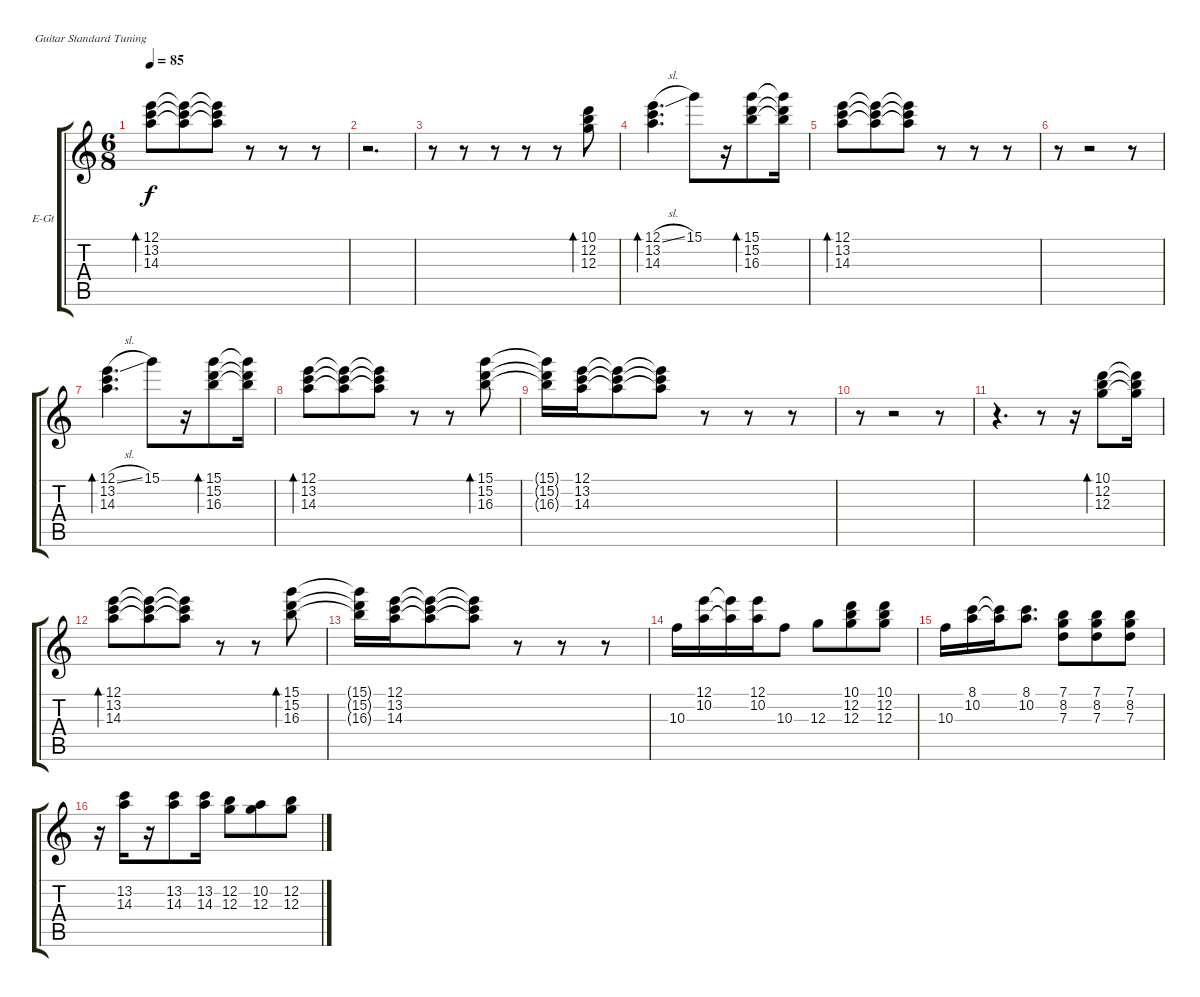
\bracketExtendMode groupsimilarinstruments
\firstSystemTrackNameOrientation horizontal
\otherSystemsTrackNameOrientation horizontal
\track ("Rhythm Guitar" "E-Gt") {instrument electricguitarjazz}
\staff {score tabs}
\tuning (E4 B3 G3 D3 A2 E2)
\ts (6 8)
\tempo 85
\clef g2
\ks c
(12.1 13.2 14.3).8{bd 60 dy f} (12.1{t} 13.2{t} 14.3{t}).8 (12.1{t} 13.2{t} 14.3{t}).8 r.8 r.8 r.8 |
r.2{d} |
r.8 r.8 r.8 r.8 r.8 (10.1 12.2 12.3).8{bd 60} |
(12.1{sl} 13.2 14.3).4{d bd 60} 15.1.8 r.16 (15.1 15.2 16.3).8{bd 60} (15.1{t} 15.2{t} 16.3{t}).16 |
(12.1 13.2 14.3).8{bd 60} (12.1{t} 13.2{t} 14.3{t}).8 (12.1{t} 13.2{t} 14.3{t}).8 r.8 r.8 r.8 |
r.8 r.2 r.8 |
(12.1{sl} 13.2 14.3).4{d bd 60} 15.1.8 r.16 (15.1 15.2 16.3).8{bd 60} (15.1{t} 15.2{t} 16.3{t}).16 |
(12.1 13.2 14.3).8{bd 60} (12.1{t} 13.2{t} 14.3{t}).8 (12.1{t} 13.2{t} 14.3{t}).8 r.8 r.8 (15.1 15.2 16.3).8{bd 60} |
(15.1{t} 15.2{t} 16.3{t}).16 (12.1 13.2 14.3).16 (12.1{t} 13.2{t} 14.3{t}).8 (12.1{t} 13.2{t} 14.3{t}).8 r.8 r.8 r.8 |
r.8 r.2 r.8 |
r.4{d} r.8 r.16 (10.1 12.2 12.3).8{bd 60} (10.1{t} 12.2{t} 12.3{t}).16 |
(12.1 13.2 14.3).8{bd 60} (12.1{t} 13.2{t} 14.3{t}).8 (12.1{t} 13.2{t} 14.3{t}).8 r.8 r.8 (15.1 15.2 16.3).8{bd 60} |
(15.1{t} 15.2{t} 16.3{t}).16 (12.1 13.2 14.3).16 (12.1{t} 13.2{t} 14.3{t}).8 (12.1{t} 13.2{t} 14.3{t}).8 r.8 r.8 r.8 |
10.3.16 (12.1 10.2).16 (12.1{t} 10.2{t}).16 (12.1 10.2).16 10.3.8 12.3.8 (10.1 12.2 12.3).8 (10.1 12.2 12.3).8 |
10.3.16 (8.1 10.2).16 (8.1{t} 10.2{t}).16 (8.1 10.2).8{d} (7.1 8.2 7.3).8 (7.1 8.2 7.3).8 (7.1 8.2 7.3).8 |
r.16 (13.2 14.3).16 r.16 (13.2 14.3).8 (13.2 14.3).16 (12.2 12.3).8 (10.2 12.3).8 (12.2 12.3).8
